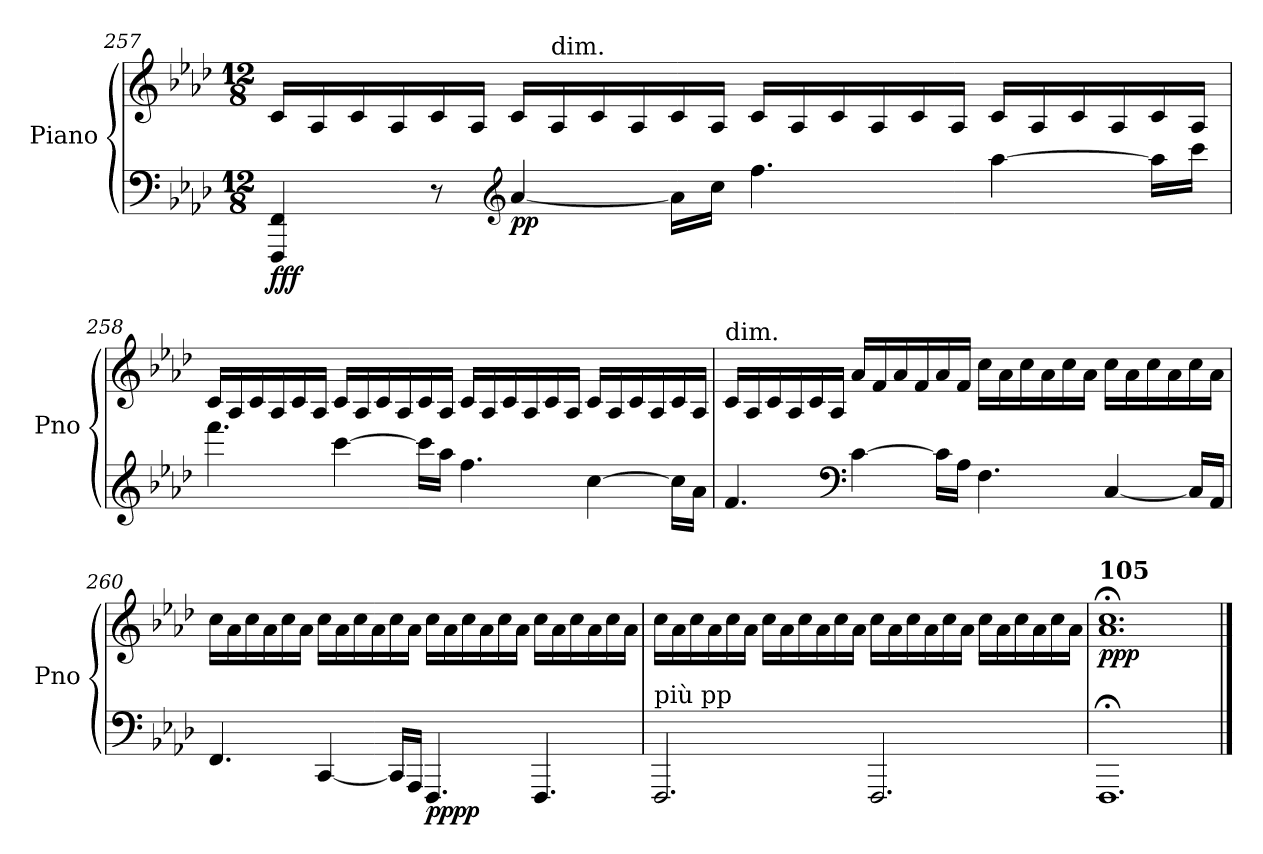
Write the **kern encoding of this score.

**kern	**kern	**dynam
*part1	*part1	*part1
*staff2	*staff1	*staff1/2
*I"Piano	*	*
*I'Pno	*	*
!!LO:LB:g=z
*clefF4	*clefG2	*
*k[b-e-a-d-]	*k[b-e-a-d-]	*
*A-:	*A-:	*
*M12/8	*M12/8	*
=257	=257	=257
!	!	!LO:DY:b=2
!	!	!LO:DY:n=1:b
4FFF/ 4FF/	16c/LL	ff f
.	16A-/	.
.	16c/	.
.	16A-/	.
8r	16c/	.
.	16A-/JJ	.
*clefG2	*	*
!	!	!LO:DY:n=2:b=2
!	!	!LO:DY:n=3:b
[4a-/	16c/LL	p p
!	!LO:TX:a:t=dim.	!
.	16A-/	.
.	16c/	.
.	16A-/	.
16a-\LL]	16c/	.
16cc\JJ	16A-/JJ	.
4.ff\	16c/LL	.
.	16A-/	.
.	16c/	.
.	16A-/	.
.	16c/	.
.	16A-/JJ	.
[4aa-\	16c/LL	.
.	16A-/	.
.	16c/	.
.	16A-/	.
16aa-\LL]	16c/	.
16ccc\JJ	16A-/JJ	.
!!LO:LB:g=z
=258	=258	=258
4.fff\	16c/LL	.
.	16A-/	.
.	16c/	.
.	16A-/	.
.	16c/	.
.	16A-/JJ	.
[4ccc\	16c/LL	.
.	16A-/	.
.	16c/	.
.	16A-/	.
16ccc\LL]	16c/	.
16aa-\JJ	16A-/JJ	.
4.ff\	16c/LL	.
.	16A-/	.
.	16c/	.
.	16A-/	.
.	16c/	.
.	16A-/JJ	.
[4cc\	16c/LL	.
.	16A-/	.
.	16c/	.
.	16A-/	.
16cc\LL]	16c/	.
16a-\JJ	16A-/JJ	.
!!LO:PB:g=z
=259	=259	=259
!	!LO:TX:a:t=dim.	!
4.f/	16c/LL	.
.	16A-/	.
.	16c/	.
.	16A-/	.
.	16c/	.
.	16A-/JJ	.
*clefF4	*	*
[4c\	16a-/LL	.
.	16f/	.
.	16a-/	.
.	16f/	.
16c\LL]	16a-/	.
16A-\JJ	16f/JJ	.
4.F\	16cc\LL	.
.	16a-\	.
.	16cc\	.
.	16a-\	.
.	16cc\	.
.	16a-\JJ	.
[4C/	16cc\LL	.
.	16a-\	.
.	16cc\	.
.	16a-\	.
16C/LL]	16cc\	.
16AA-/JJ	16a-\JJ	.
!!LO:LB:g=z
=260	=260	=260
4.FF/	16cc\LL	.
.	16a-\	.
.	16cc\	.
.	16a-\	.
.	16cc\	.
.	16a-\JJ	.
[4CC/	16cc\LL	.
.	16a-\	.
.	16cc\	.
.	16a-\	.
16CC/LL]	16cc\	.
16AAA-/JJ	16a-\JJ	.
!	!	!LO:DY:b=2
!	!	!LO:DY:n=1:b
4.FFF/	16cc\LL	pp pp
.	16a-\	.
.	16cc\	.
.	16a-\	.
.	16cc\	.
.	16a-\JJ	.
4.FFF/	16cc\LL	.
.	16a-\	.
.	16cc\	.
.	16a-\	.
.	16cc\	.
.	16a-\JJ	.
!!LO:LB:g=z
=261	=261	=261
!LO:TX:a:t=più pp	!	!
2.FFF/	16cc\LL	.
.	16a-\	.
.	16cc\	.
.	16a-\	.
.	16cc\	.
.	16a-\JJ	.
.	16cc\LL	.
.	16a-\	.
.	16cc\	.
.	16a-\	.
.	16cc\	.
.	16a-\JJ	.
2.FFF/	16cc\LL	.
.	16a-\	.
.	16cc\	.
.	16a-\	.
.	16cc\	.
.	16a-\JJ	.
.	16cc\LL	.
.	16a-\	.
.	16cc\	.
.	16a-\	.
.	16cc\	.
.	16a-\JJ	.
=262	=262	=262
!	!LO:TX:a:B:t=105	!
!	!	!LO:DY:b
1.FFF;<	1.a-;< 1.cc;<	ppp
==	==	==
*-	*-	*-
